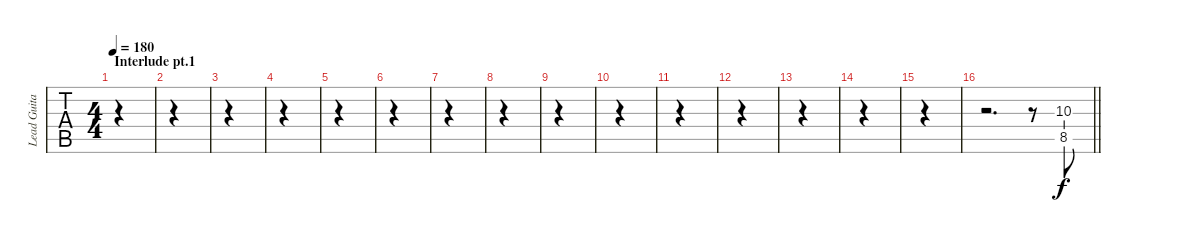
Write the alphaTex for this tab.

\track ("Lead Guitar" "Lead Guita") {instrument distortionguitar}
\staff {tabs}
\tuning (D4 A3 F3 C3 G2 C2) {hide}
\ts (4 4)
\section ("" "Interlude pt.1")
\tempo 180
\clef g2
\ks c
|
|
|
|
|
|
|
|
|
|
|
|
|
|
|
\barLineRight lightlight
r.2{d} r.8 (10.3 8.5).8{instrument acousticguitarsteel}
